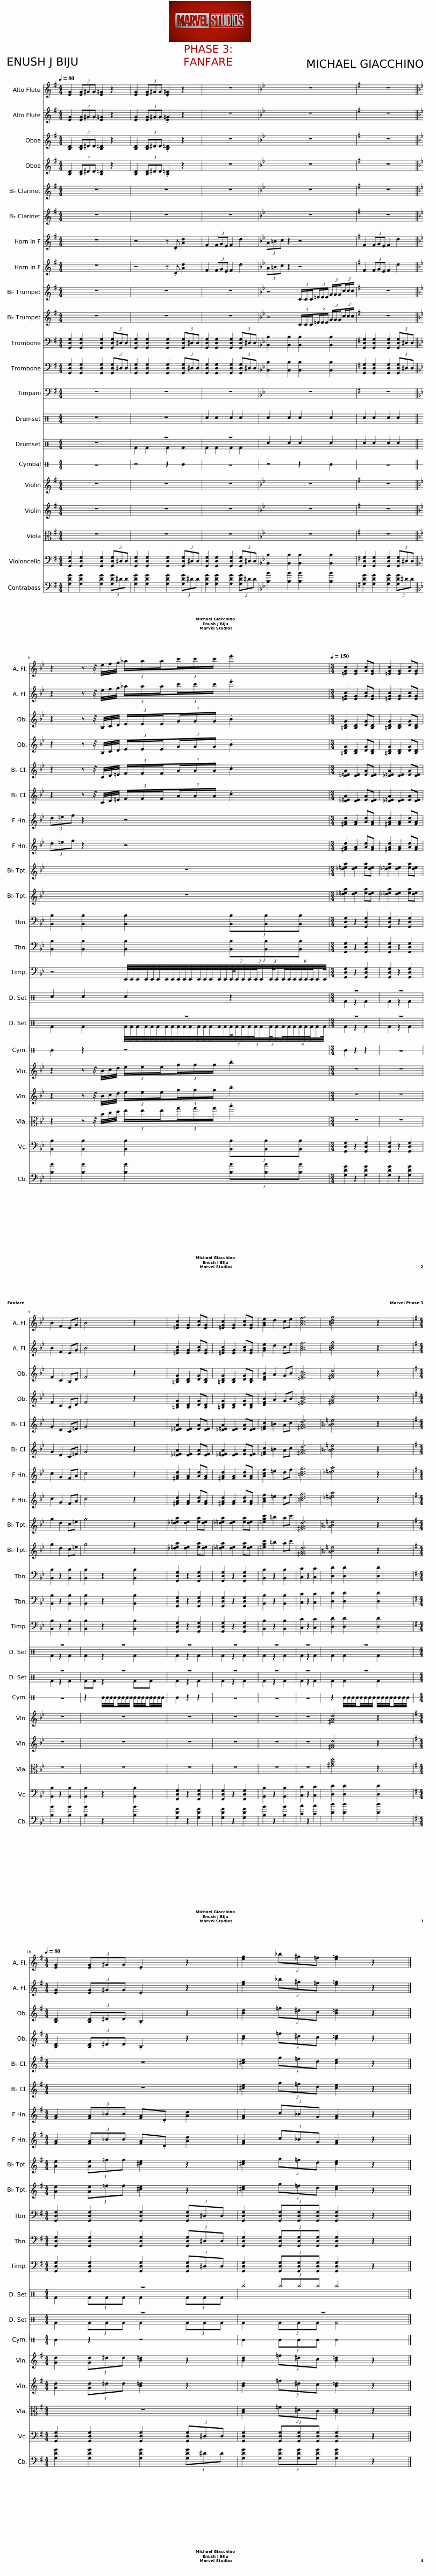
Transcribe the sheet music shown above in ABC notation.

X:1
%%score 1 2 3 4 5 6 7 8 9 10 11 12 13 ( 14 15 ) ( 16 17 ) 18 19 20 21 22 23
L:1/8
Q:1/4=80
M:4/4
I:linebreak $
K:G
V:1 treble transpose=-5
V:2 treble transpose=-5
V:3 treble
V:4 treble
V:5 treble transpose=-2
V:6 treble transpose=-2
V:7 treble transpose=-7
V:8 treble transpose=-7
V:9 treble transpose=-2
V:10 treble transpose=-2
V:11 bass
V:12 bass
V:13 bass
V:14 perc
K:none
V:15 perc
K:none
V:16 perc
K:none
V:17 perc
K:none
V:18 perc stafflines=1
K:none
V:19 treble
V:20 treble
V:21 alto
V:22 bass
V:23 bass transpose=-12
V:1
[K:G] [EG]2 (3[EG]^GG [E=G]2 z2 | [EG]2 (3[EG]^GG .[E=G]2 z2 | z8 |[K:Bb] z8 |[K:G] z8 ||$ %5
[K:Bb] z2 z z/4 e/4f/4g/4 (3_a/a/a/(3c'/c'/c'/ .e'2 |[M:3/4][Q:1/4=150] [=EGc]2 [EG]2 [Gc][EG] | [=EGc]2 [EG]2 [Gc][EG] |$ B2 F2 EG | B4 z2 | %10
 [=EGc]2 [EG]2 [Gc][EG] | [=EGc]2 [EG]2 [Gc][EG] | [GBe]2 d2 ce | [Acf]6 | [=Bdg]4 z2 ||$ %15
[K:G][M:4/4][Q:1/4=80] [EG]2 (3[EG]^GG .E2 z2 | [eg]2 (3_b^g=f [e=g]2 z2 |] %17
V:2
[K:G] [EG]2 (3[EG]^GG [E=G]2 z2 | [EG]2 (3[EG]^GG .[E=G]2 z2 | z8 |[K:Bb] z8 |[K:G] z8 ||$ %5
[K:Bb] z2 z z/4 e/4f/4g/4 (3_a/a/a/(3c'/c'/c'/ .e'2 |[M:3/4] [=EGc]2 [EG]2 [Gc][EG] | [=EGc]2 [EG]2 [Gc][EG] |$ B2 F2 EG | B4 z2 | %10
 [=EGc]2 [EG]2 [Gc][EG] | [=EGc]2 [EG]2 [Gc][EG] | [GBe]2 d2 ce | [Acf]6 | [=Bdg]4 z2 ||$ %15
[K:G][M:4/4] [EG]2 (3[EG]^GG .E2 z2 | [eg]2 (3_b^g=f [e=g]2 z2 |] %17
V:3
 [B,D]2 (3[B,D]^DD [B,=D]2 z2 | [B,D]2 (3[B,D]^DD .[B,=D]2 z2 | z8 |[K:Bb] z8 |[K:G] z8 ||$ %5
[K:Bb] z2 z z/4 B,/4C/4D/4 (3E/E/E/(3G/G/G/ .B2 |[M:3/4] [=B,DG]2 [B,D]2 [DG][B,D] | [=B,DG]2 [B,D]2 [DG][B,D] |$ F2 C2 B,D | F4 z2 | %10
 [=B,DG]2 [B,D]2 [DG][B,D] | [=B,DG]2 [B,D]2 [DG][B,D] | [DFB]2 A2 GB | [=EGc]6 | [^FAd]4 z2 ||$ %15
[K:G][M:4/4] [B,D]2 (3[B,D]^DD .B,2 z2 | [Bd]2 (3=f^dc [B=d]2 z2 |] %17
V:4
 [B,D]2 (3[B,D]^DD [B,=D]2 z2 | [B,D]2 (3[B,D]^DD .[B,=D]2 z2 | z8 |[K:Bb] z8 |[K:G] z8 ||$ %5
[K:Bb] z2 z z/4 B,/4C/4D/4 (3E/E/E/(3G/G/G/ .B2 |[M:3/4] [=B,DG]2 [B,D]2 [DG][B,D] | [=B,DG]2 [B,D]2 [DG][B,D] |$ F2 C2 B,D | F4 z2 | %10
 [=B,DG]2 [B,D]2 [DG][B,D] | [=B,DG]2 [B,D]2 [DG][B,D] | [DFB]2 A2 GB | [=EGc]6 | [^FAd]4 z2 ||$ %15
[K:G][M:4/4] [B,D]2 (3[B,D]^DD .B,2 z2 | [Bd]2 (3=f^dc [B=d]2 z2 |] %17
V:5
 z8 | z8 | z8 |[K:Bb] z8 |[K:G] z8 ||$ %5
[K:Bb] z2 z z/4 C/4D/4=E/4 (3F/F/F/(3A/A/A/ .c2 |[M:3/4] [_D=EA]2 [DE]2 [EA][DE] | [_D=EA]2 [DE]2 [EA][DE] |$ G2 D2 C=E | G4 z2 | %10
 [_D=EA]2 [DE]2 [EA][DE] | [_D=EA]2 [DE]2 [EA][DE] | [=EGc]2 =B2 Ac | [^FAd]6 | [_A=B=e]4 z2 ||$ %15
[K:G][M:4/4] z8 | [^ce]2 (3g=fd [ce]2 z2 |] %17
V:6
 z8 | z8 | z8 |[K:Bb] z8 |[K:G] z8 ||$ %5
[K:Bb] z2 z z/4 C/4D/4=E/4 (3F/F/F/(3A/A/A/ .c2 |[M:3/4] [_D=EA]2 [DE]2 [EA][DE] | [_D=EA]2 [DE]2 [EA][DE] |$ G2 D2 C=E | G4 z2 | %10
 [_D=EA]2 [DE]2 [EA][DE] | [_D=EA]2 [DE]2 [EA][DE] | [=EGc]2 =B2 Ac | [^FAd]6 | [_A=B=e]4 z2 ||$ %15
[K:G][M:4/4] z8 | [^ce]2 (3g=fd [ce]2 z2 |] %17
V:7
 z8 | z4 z .D [Ad]2 | F2 (3FGE F2 d2 |[K:Bb] (3A=Bc z2 z4 |[K:G] F2 (3FGE F2 d2 ||$ %5
[K:Bb] (3d=ef z2 z4 |[M:3/4] [^FAd]2 [FA]2 [Ad][FA] | [^FAd]2 [FA]2 [Ad][FA] |$ c2 G2 FA | c4 z2 | %10
 [^FAd]2 [FA]2 [Ad][FA] | [^FAd]2 [FA]2 [Ad][FA] | [Acf]2 =e2 df | [=Bdg]6 | [_d=ea]4 z2 ||$ %15
[K:G][M:4/4] [FA]2 (3[FA]_BB [FA].D [Ad]2 | [FA]2 (3c_BG [FA]2 z2 |] %17
V:8
 z8 | z4 z .D [Ad]2 | F2 (3FGE F2 d2 |[K:Bb] (3A=Bc z2 z4 |[K:G] F2 (3FGE F2 d2 ||$ %5
[K:Bb] (3d=ef z2 z4 |[M:3/4] [^FAd]2 [FA]2 [Ad][FA] | [^FAd]2 [FA]2 [Ad][FA] |$ c2 G2 FA | c4 z2 | %10
 [^FAd]2 [FA]2 [Ad][FA] | [^FAd]2 [FA]2 [Ad][FA] | [Acf]2 =e2 df | [=Bdg]6 | [_d=ea]4 z2 ||$ %15
[K:G][M:4/4] [FA]2 (3[FA]_BB [FA].D [Ad]2 | [FA]2 (3c_BG [FA]2 z2 |] %17
V:9
 z8 | z8 | z8 |[K:Bb] z4 (3C/C/C/(3=E/E/E/ (3G/G/G/(3c/c/c/ |[K:G] z8 ||$ %5
[K:Bb] z8 |[M:3/4] [_d=ea]2 [de]2 [ea][de] | [_d=ea]2 [de]2 [ea][de] |$ g2 d2 c=e | g4 z2 | %10
 [_d=ea]2 [de]2 [ea][de] | [_d=ea]2 [de]2 [ea][de] | [=egc']2 =b2 ac' | [^FAd]6 | [_A=B=e]4 z2 ||$ %15
[K:G][M:4/4] [Ae]2 (3[Ae]=ff [^ce]2 z2 | [^ce]2 (3g=fd [ce]2 z2 |] %17
V:10
 z8 | z8 | z8 |[K:Bb] z4 (3C/C/C/(3=E/E/E/ (3G/G/G/(3c/c/c/ |[K:G] z8 ||$ %5
[K:Bb] z8 |[M:3/4] [_d=ea]2 [de]2 [ea][de] | [_d=ea]2 [de]2 [ea][de] |$ g2 d2 c=e | g4 z2 | %10
 [_d=ea]2 [de]2 [ea][de] | [_d=ea]2 [de]2 [ea][de] | [=egc']2 =b2 ac' | [^FAd]6 | [_A=B=e]4 z2 ||$ %15
[K:G][M:4/4] [Ae]2 (3[Ae]=ff [^ce]2 z2 | [^ce]2 (3g=fd [ce]2 z2 |] %17
V:11
 [G,,D,G,]2 [G,,D,G,]2 [G,,D,G,]2 (3[G,,D,G,]^D,D, | [G,,D,G,]2 [G,,D,G,]2 [G,,D,G,]2 (3[G,,D,G,]^D,D, | [G,,D,G,]2 [G,,D,G,]2 [G,,D,G,]2 (3[G,,D,G,]^D,D, |[K:Bb] [B,,B,]2 [B,,B,]2 [B,,B,]2 [B,,B,]2 |[K:G] [G,,D,G,]2 [G,,D,G,]2 [G,,D,G,]2 (3[G,,D,G,]^D,D, ||$ %5
[K:Bb] [B,,B,]2 [B,,B,]2 [B,,B,]2 (3[B,,B,][B,,B,][B,,B,] |[M:3/4] [G,,D,G,]2 z2 [G,,D,G,]2 | [G,,D,G,]2 z2 [G,,D,G,]2 |$ [B,,B,]2 z2 [B,,B,]2 | [B,,B,]2 z2 [B,,B,]2 | %10
 [G,,D,G,]2 z2 [G,,D,G,]2 | [G,,D,G,]2 z2 [G,,D,G,]2 | [B,,B,]2 z2 [B,,B,]2 | [C,C]2 z2 [C,C]2 | [D,D]2 [D,D]2 [D,D]2 ||$ %15
[K:G][M:4/4] [G,,D,G,]2 [G,,D,G,]2 [G,,D,G,]2 (3[G,,D,G,]^D,D, | [G,,D,G,]2 (3[G,,D,G,][G,,D,G,][G,,D,G,] [G,,D,G,]2 z2 |] %17
V:12
 [G,,D,G,]2 [G,,D,G,]2 [G,,D,G,]2 (3[G,,D,G,]^D,D, | [G,,D,G,]2 [G,,D,G,]2 [G,,D,G,]2 (3[G,,D,G,]^D,D, | [G,,D,G,]2 [G,,D,G,]2 [G,,D,G,]2 (3[G,,D,G,]^D,D, |[K:Bb] [B,,B,]2 [B,,B,]2 [B,,B,]2 [B,,B,]2 |[K:G] [G,,D,G,]2 [G,,D,G,]2 [G,,D,G,]2 (3[G,,D,G,]^D,D, ||$ %5
[K:Bb] [B,,B,]2 [B,,B,]2 [B,,B,]2 (3[B,,B,][B,,B,][B,,B,] |[M:3/4] [G,,D,G,]2 z2 [G,,D,G,]2 | [G,,D,G,]2 z2 [G,,D,G,]2 |$ [B,,B,]2 z2 [B,,B,]2 | [B,,B,]2 z2 [B,,B,]2 | %10
 [G,,D,G,]2 z2 [G,,D,G,]2 | [G,,D,G,]2 z2 [G,,D,G,]2 | [B,,B,]2 z2 [B,,B,]2 | [C,C]2 z2 [C,C]2 | [D,D]2 [D,D]2 [D,D]2 ||$ %15
[K:G][M:4/4] [G,,D,G,]2 [G,,D,G,]2 [G,,D,G,]2 (3[G,,D,G,]^D,D, | [G,,D,G,]2 (3[G,,D,G,][G,,D,G,][G,,D,G,] [G,,D,G,]2 z2 |] %17
V:13
 z8 | z8 | z8 |[K:Bb] z8 |[K:G] z8 ||$ %5
[K:Bb] z4 E,,/8E,,/8E,,/8E,,/8E,,/8E,,/8E,,/8E,,/8E,,/8E,,/8E,,/8E,,/8E,,/8E,,/8E,,/8E,,/8(7:8:4E,,/16E,,/8E,,/8E,,/8(3:2:2E,,/8E,,/4(3:2:2E,,/8E,,/4(9:8:8E,,/8E,,/8E,,/8E,,/8E,,/8E,,/8E,,/4E,,/8 |[M:3/4] [G,,D,G,]2 z2 [G,,D,G,]2 | [G,,D,G,]2 z2 [G,,D,G,]2 |$ [B,,B,]2 z2 [B,,B,]2 | [B,,B,]2 z2 [B,,B,]2 | %10
 [G,,D,G,]2 z2 [G,,D,G,]2 | [G,,D,G,]2 z2 [G,,D,G,]2 | [B,,B,]2 z2 [B,,B,]2 | [C,C]2 z2 [C,C]2 | [D,D]2 [D,D]2 [D,D]2 ||$ %15
[K:G][M:4/4] [G,,D,G,]2 [G,,D,G,]2 [G,,D,G,]2 (3[G,,D,G,]^D,D, | [G,,D,G,]2 (3[G,,D,G,][G,,D,G,][G,,D,G,] [G,,D,G,]2 z2 |] %17
V:14
[K:C] z8 | z8 | c2 c2 c2 c2 | c2 c2 c2 c2 | c2 c2 c2 c2 ||$ %5
 c2 c2 c2 z2 |[M:3/4] z6 | z6 |$ z6 | z6 | %10
 z6 | z6 | z6 | z6 | z6 ||$ %15
[M:4/4] z8 | ^b2 (3^b^b^b ^b4 |] %17
V:15
[K:C] x8 | x8 | x8 | x8 | x8 ||$ %5
 x8 |[M:3/4] F2 z2 F2 | F2 z2 F2 |$ F2 z2 F2 | F2 z2 F2 | %10
 F2 z2 F2 | F2 z2 F2 | F2 z2 F2 | F2 z2 F2 | F2 F2 F2 ||$ %15
[M:4/4] F2 (3FFF F2 (3FFF | x8 |] %17
V:16
[K:C] z8 | z8 | z8 | c2 c2 c2 c2 | c2 c2 c2 c2 ||$ %5
 z8 |[M:3/4] z6 | z6 |$ z6 | z6 | %10
 z6 | z6 | z6 | z6 | z6 ||$ %15
[M:4/4] z8 | z8 |] %17
V:17
[K:C] x8 | F2 F2 F2 F2 | F2 F2 F2 F2 | x8 | x8 ||$ %5
 F2 F2 F/8F/8F/8F/8F/8F/8F/8F/8F/8F/8F/8F/8F/8F/8F/8F/8(7:8:4F/16F/8F/8F/8(3:2:2F/8F/4(3:2:2F/8F/4(9:8:8F/8F/8F/8F/8F/8F/8F/4F/8 |[M:3/4] F2 z2 F2 | F2 z2 F2 |$ F2 z2 F2 | FF z2 FF | %10
 F2 z2 F2 | F2 z2 F2 | F2 z2 F2 | F2 z2 F2 | F2 F2 F2 ||$ %15
[M:4/4] F2 (3FFF F2 (3FFF | F2 (3FFF F4 |] %17
V:18
[K:C] z8 | z4 z2 E2 | z8 | z4 z2 E2 | z8 ||$ %5
 E2 z2 z4 |[M:3/4] E2 z2 z2 | z6 |$ z6 | z2 E/4E/4E/4E/4E/4E/4E/4E/4 E/4E/4E/4E/4E/4E/4E/4E/4 | %10
 E2 z2 z2 | z6 | z6 | z6 | z2 E/4E/4E/4E/4E/4E/4E/4E/4 E/4E/4E/4E/4E/4E/4E/4E/4 ||$ %15
[M:4/4] E2 z2 z4 | E2 (3EEE E4 |] %17
V:19
 z8 | z8 | z8 |[K:Bb] z8 |[K:G] z8 ||$ %5
[K:Bb] z2 z z/4 B/4c/4d/4 (3e/e/e/(3g/g/g/ .b2 |[M:3/4] z6 | z6 |$ z6 | z6 | %10
 z6 | z6 | z6 | z6 | [^FAd]4 z2 ||$ %15
[K:G][M:4/4] [Gd]2 (3[Gd]^dd [B=d]2 z2 | [Bd]2 (3=f^dc [B=d]2 z2 |] %17
V:20
 z8 | z8 | z8 |[K:Bb] z8 |[K:G] z8 ||$ %5
[K:Bb] z2 z z/4 B/4c/4d/4 (3e/e/e/(3g/g/g/ .b2 |[M:3/4] z6 | z6 |$ z6 | z6 | %10
 z6 | z6 | z6 | z6 | [^FAd]4 z2 ||$ %15
[K:G][M:4/4] [Gd]2 (3[Gd]^dd [B=d]2 z2 | [Bd]2 (3=f^dc [B=d]2 z2 |] %17
V:21
 z8 | z8 | z8 |[K:Bb] z8 |[K:G] z8 ||$ %5
[K:Bb] z2 z z/4 B/4c/4d/4 (3e/e/e/(3g/g/g/ .b2 |[M:3/4] z6 | z6 |$ z6 | z6 | %10
 z6 | z6 | z6 | z6 | [^FAd]4 z2 ||$ %15
[K:G][M:4/4] z8 | [B,D]2 (3=F^DC [B,=D]2 z2 |] %17
V:22
 [G,,D,G,]2 [G,,D,G,]2 [G,,D,G,]2 (3[G,,D,G,]^D,D, | [G,,D,G,]2 [G,,D,G,]2 [G,,D,G,]2 (3[G,,D,G,]^D,D, | [G,,D,G,]2 [G,,D,G,]2 [G,,D,G,]2 (3[G,,D,G,]^D,D, |[K:Bb] [B,,B,]2 [B,,B,]2 [B,,B,]2 [B,,B,]2 |[K:G] [G,,D,G,]2 [G,,D,G,]2 [G,,D,G,]2 (3[G,,D,G,]^D,D, ||$ %5
[K:Bb] [B,,B,]2 [B,,B,]2 [B,,B,]2 (3[B,,B,][B,,B,][B,,B,] |[M:3/4] [G,,D,G,]2 z2 [G,,D,G,]2 | [G,,D,G,]2 z2 [G,,D,G,]2 |$ [B,,B,]2 z2 [B,,B,]2 | [B,,B,]2 z2 [B,,B,]2 | %10
 [G,,D,G,]2 z2 [G,,D,G,]2 | [G,,D,G,]2 z2 [G,,D,G,]2 | [B,,B,]2 z2 [B,,B,]2 | [C,C]2 z2 [C,C]2 | [D,D]2 [D,D]2 [D,D]2 ||$ %15
[K:G][M:4/4] [G,,D,G,]2 [G,,D,G,]2 [G,,D,G,]2 (3[G,,D,G,]^D,D, | [G,,D,G,]2 (3[G,,D,G,][G,,D,G,][G,,D,G,] [G,,D,G,]2 z2 |] %17
V:23
 [G,DG]2 [G,DG]2 [G,DG]2 (3[G,DG]^DD | [G,DG]2 [G,DG]2 [G,DG]2 (3[G,DG]^DD | [G,DG]2 [G,DG]2 [G,DG]2 (3[G,DG]^DD |[K:Bb] [B,B]2 [B,B]2 [B,B]2 [B,B]2 |[K:G] [G,DG]2 [G,DG]2 [G,DG]2 (3[G,DG]^DD ||$ %5
[K:Bb] [B,B]2 [B,B]2 [B,B]2 (3[B,B][B,B][B,B] |[M:3/4] [G,DG]2 z2 [G,DG]2 | [G,DG]2 z2 [G,DG]2 |$ [B,B]2 z2 [B,B]2 | [B,B]2 z2 [B,B]2 | %10
 [G,DG]2 z2 [G,DG]2 | [G,DG]2 z2 [G,DG]2 | [B,B]2 z2 [B,B]2 | [Cc]2 z2 [Cc]2 | [Dd]2 [Dd]2 [Dd]2 ||$ %15
[K:G][M:4/4] [G,DG]2 [G,DG]2 [G,DG]2 (3[G,DG]^DD | [G,DG]2 (3[G,DG][G,DG][G,DG] [G,DG]2 z2 |] %17
